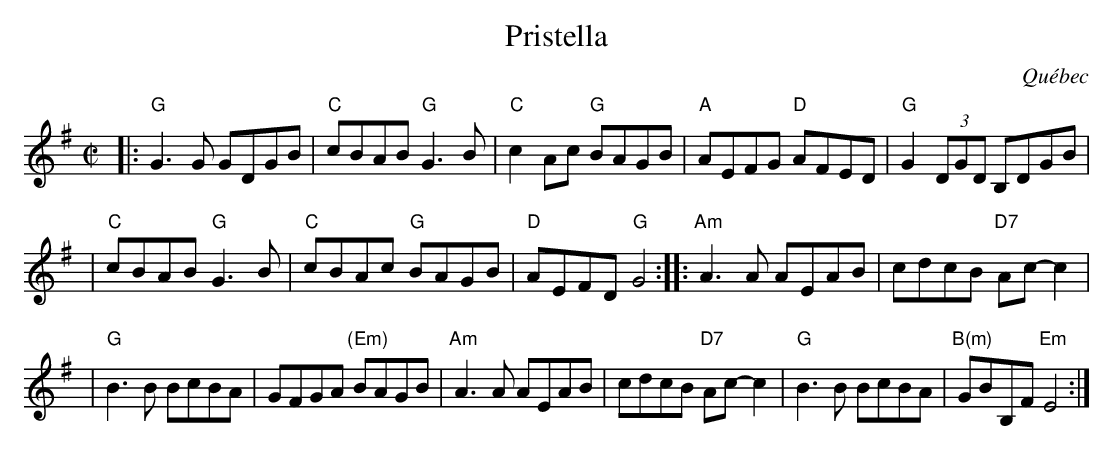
X:1
T:Pristella
O:Québec
M:C|
K:G
|:"G"G3G GDGB | "C"cBAB "G"G3B | "C"c2Ac "G"BAGB | "A"AEFG "D"AFED | "G"G2(3DGD B,DGB |
| "C"cBAB "G"G3B | "C"cBAc "G"BAGB | "D"AEFD "G"G4 :: "Am"A3A AEAB | cdcB "D7"Ac-c2 |
| "G"B3B BcBA | GFGA "(Em)"BAGB | "Am"A3A AEAB | cdcB "D7"Ac-c2 | "G"B3B BcBA | "B(m)"GBB,F "Em" E4 :|
